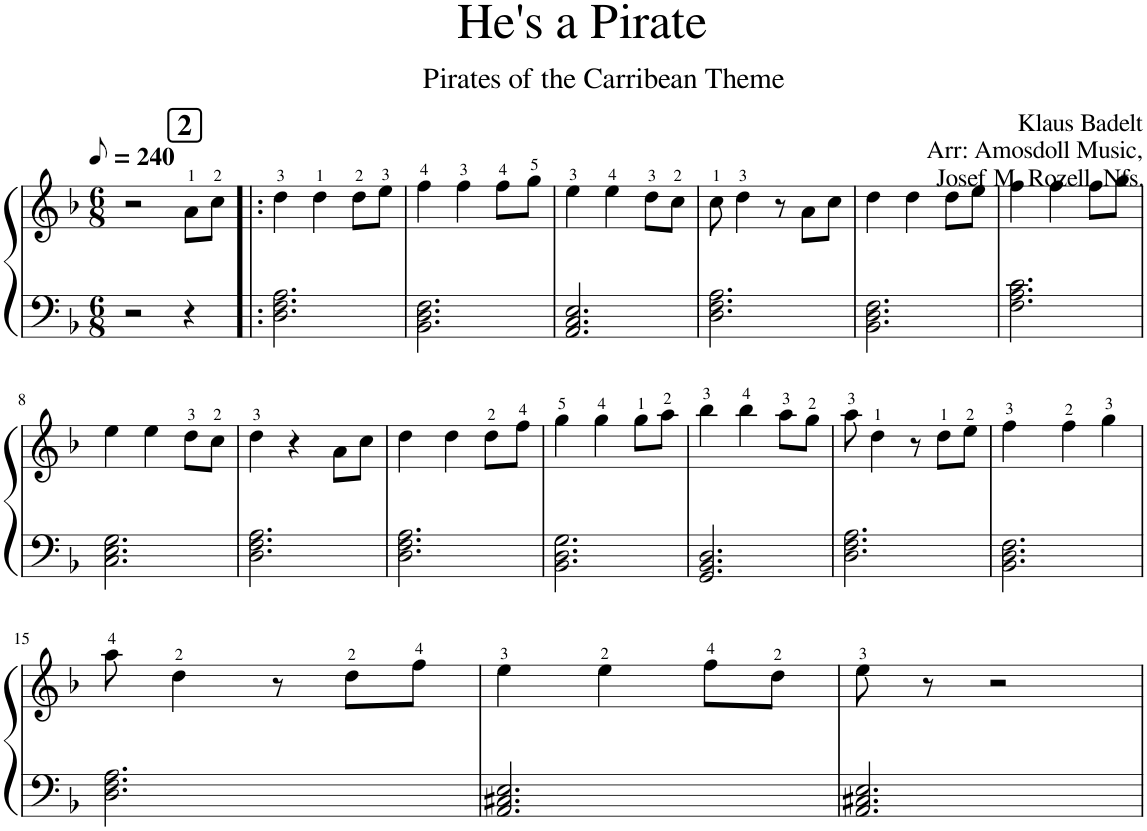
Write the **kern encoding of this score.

**kern	**kern
*part1	*part1
*staff2	*staff1
*I"Piano	*
*I'Pno.	*
*clefF4	*clefG2
*k[b-]	*k[b-]
*M6/8	*M6/8
*MM120	*MM120
!!LO:REH:place=s1:a:B:cj:fs=14:t=2:qo=2
=1	=1
2r	2r
4r	8a\L
.	8cc\J
=2!|:	=2!|:
2.D\ 2.F\ 2.A\	4dd\
.	4dd\
.	8dd\L
.	8ee\J
=3	=3
2.BB-\ 2.D\ 2.F\	4ff\
.	4ff\
.	8ff\L
.	8gg\J
=4	=4
2.AA/ 2.C/ 2.E/	4ee\
.	4ee\
.	8dd\L
.	8cc\J
=5	=5
2.D\ 2.F\ 2.A\	8cc\
.	4dd\
.	8r
.	8a\L
.	8cc\J
=6	=6
2.BB-\ 2.D\ 2.F\	4dd\
.	4dd\
.	8dd\L
.	8ee\J
=7	=7
2.F\ 2.A\ 2.c\	4ff\
.	4ff\
.	8ff\L
.	8gg\J
!!LO:LB:g=z
=8	=8
2.C\ 2.E\ 2.G\	4ee\
.	4ee\
.	8dd\L
.	8cc\J
=9	=9
2.D\ 2.F\ 2.A\	4dd\
.	4r
.	8a\L
.	8cc\J
=10	=10
2.D\ 2.F\ 2.A\	4dd\
.	4dd\
.	8dd\L
.	8ff\J
=11	=11
2.BB-\ 2.D\ 2.G\	4gg\
.	4gg\
.	8gg\L
.	8aa\J
=12	=12
2.GG/ 2.BB-/ 2.D/	4bb-\
.	4bb-\
.	8aa\L
.	8gg\J
=13	=13
2.D\ 2.F\ 2.A\	8aa\
.	4dd\
.	8r
.	8dd\L
.	8ee\J
=14	=14
2.BB-\ 2.D\ 2.F\	4ff\
.	4ff\
.	4gg\
!!LO:LB:g=z
=15	=15
2.D\ 2.F\ 2.A\	8aa\
.	4dd\
.	8r
.	8dd\L
.	8ff\J
=16	=16
2.AA/ 2.C#X/ 2.E/	4ee\
.	4ee\
.	8ff\L
.	8dd\J
=17	=17
2.AA/ 2.C#X/ 2.E/	8ee\
.	8r
.	2r
=	=
*-	*-
